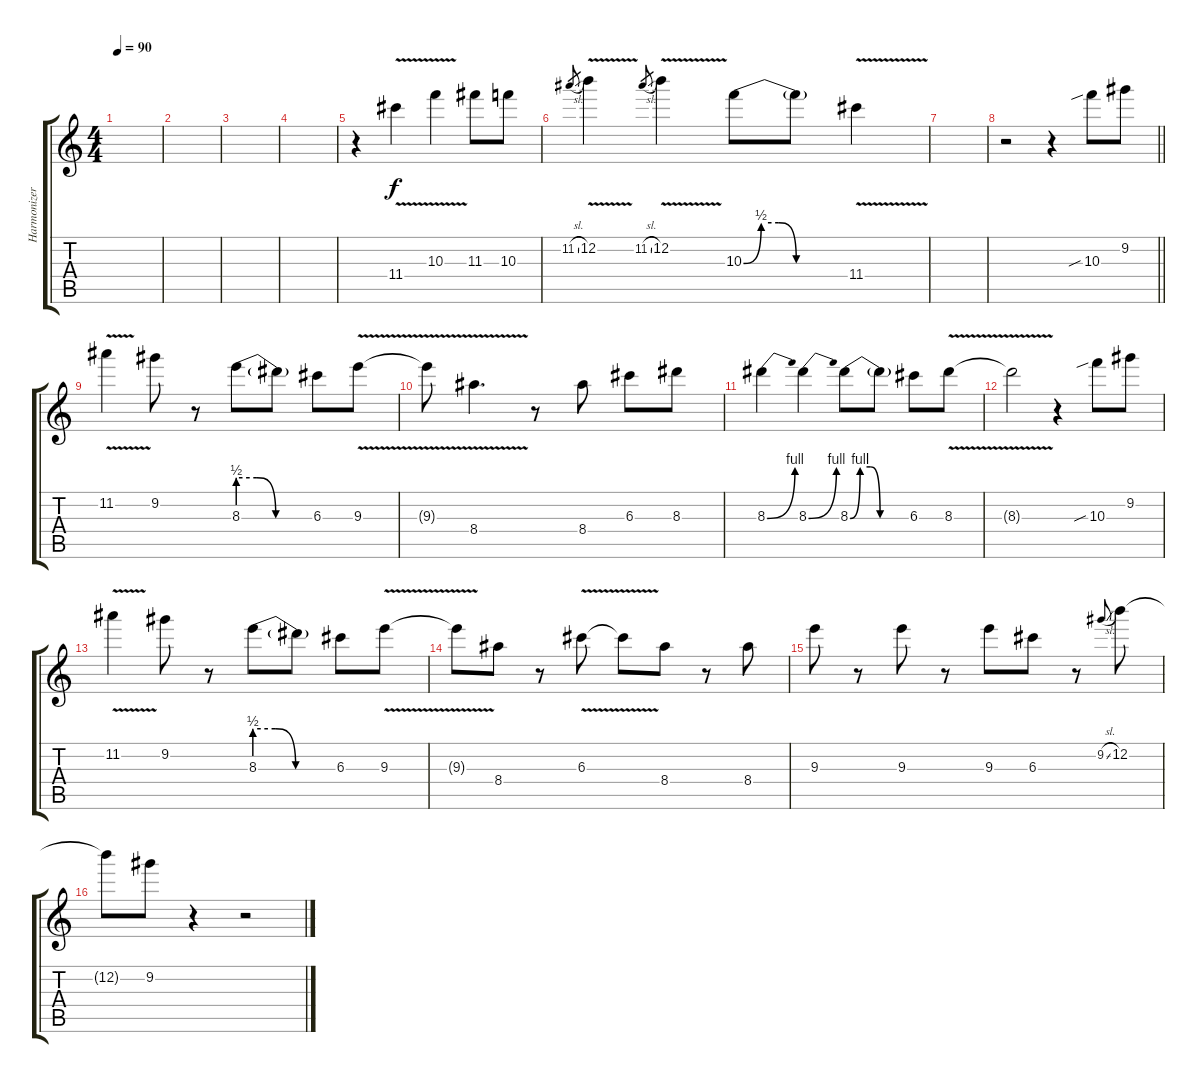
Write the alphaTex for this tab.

\track ("Harmonizer +1 Oct" "Harmonizer") {instrument overdrivenguitar}
\staff {score tabs}
\tuning (E5 B4 G4 D4 A3 E3) {hide}
\ts (4 4)
\tempo 90
\clef g2
\ks c
|
|
|
|
r.4 11.4{v}.4 10.3{v}.4 11.3.8 10.3.8 |
11.2{sl}.8{gr} 12.2{v}.4 11.2{sl}.8{gr} 12.2{v}.4 10.3{be (custom 0 0 10 2 20 2 30 0 60 0)}.8 10.3{t}.8 11.4{v}.4 |
|
\barLineRight lightlight
r.2 r.4 10.3{sib}.8 9.2.8 |
11.2{v}.4 9.2.8 r.8 8.3{be (custom 0 2 15 2 30 0 60 0)}.8 8.3{t}.8 6.3.8 9.3{v}.8 |
9.3{t}.8 8.4{v}.4{d} r.8 8.4.8 6.3.8 8.3.8 |
8.3{be (bend 0 0 60 4)}.4 8.3{be (bend 0 0 60 4)}.4 8.3{be (custom 0 0 10 4 20 4 30 0 60 0)}.8 8.3{t}.8 6.3.8 8.3{v}.8 |
8.3{t}.2 r.4 10.3{sib}.8 9.2.8 |
11.2{v}.4 9.2.8 r.8 8.3{be (custom 0 2 15 2 30 0 60 0)}.8 8.3{t}.8 6.3.8 9.3{v}.8 |
9.3{t}.8 8.4.8 r.8 6.3{v}.8 6.3{t}.8 8.4.8 r.8 8.4.8 |
9.3.8 r.8 9.3.8 r.8 9.3.8 6.3.8 r.8 9.2{sl}.8{gr onbeat} 12.2.8 |
12.2{t}.8 9.2.8 r.4 r.2
